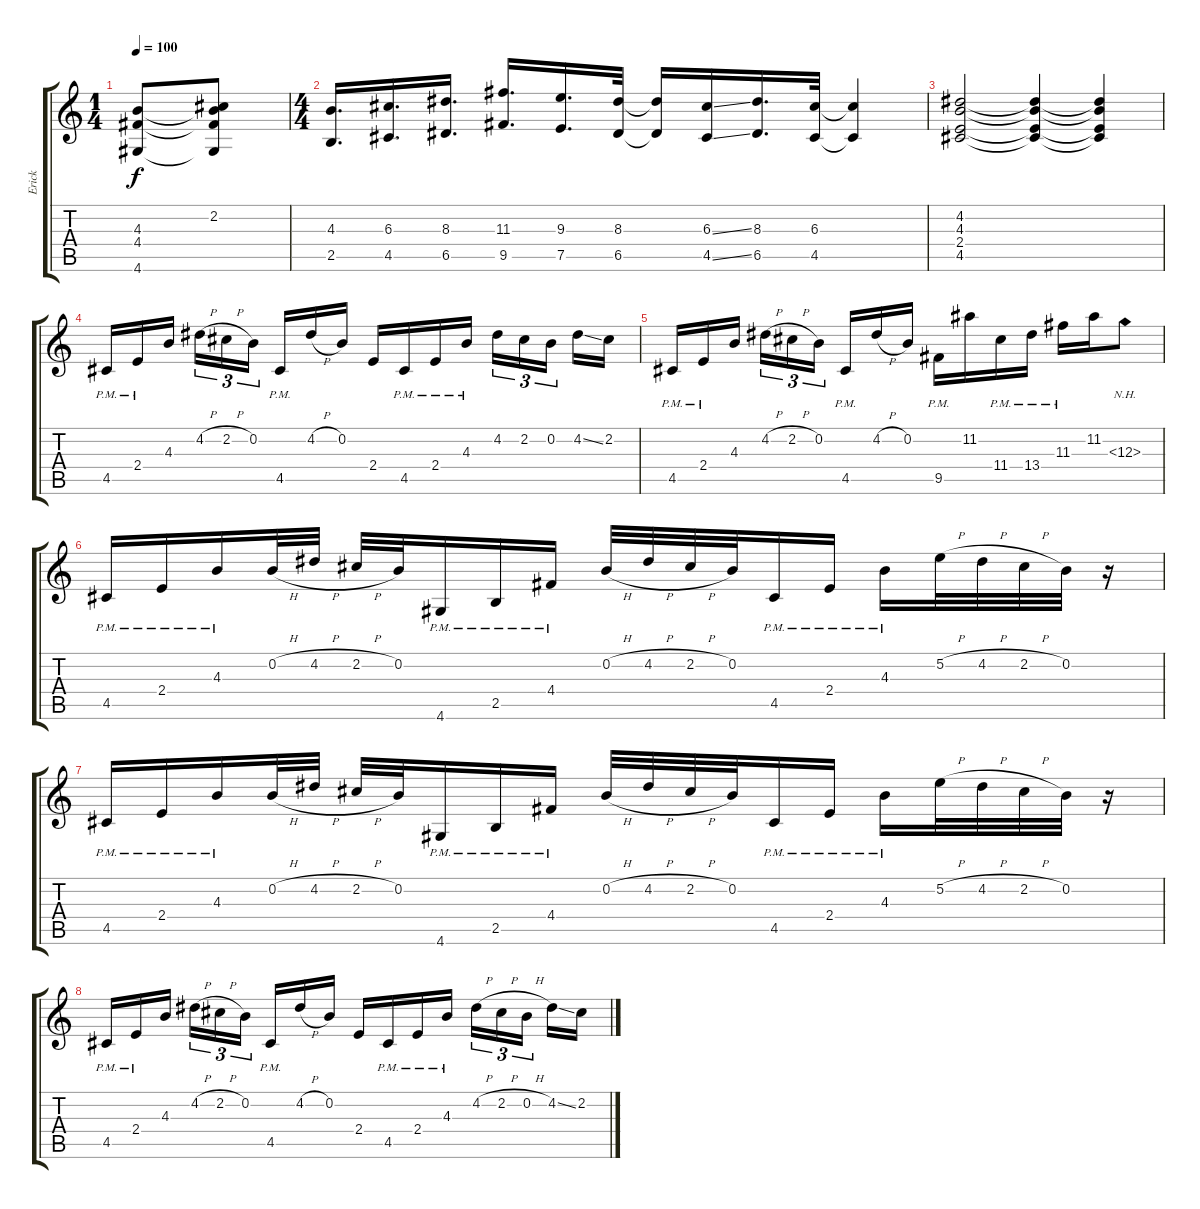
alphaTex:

\track ("Erick" "Erick") {instrument distortionguitar}
\staff {score tabs}
\tuning (E4 B3 G3 D3 A2 E2) {hide}
\ts (1 4)
\tempo 100
\clef g2
\ks c
(4.3 4.4 4.6).8{dy f} (2.2 4.3{t} 4.4{t} 4.6{t}).8 |
\ts (4 4)
(4.3 2.5).16{d} (6.3 4.5).16{d} (8.3 6.5).16{d} (11.3 9.5).16{d} (9.3 7.5).16{d} (8.3 6.5).32 (8.3{t} 6.5{t}).16 (6.3{ss} 4.5{ss}).16 (8.3 6.5).16{d} (6.3 4.5).32 (6.3{t} 4.5{t}).4 |
(4.2 4.3 2.4 4.5).2 (4.2{t} 4.3{t} 2.4{t} 4.5{t}).4 (4.2{t} 4.3{t} 2.4{t} 4.5{t}).4 |
4.5{pm}.16 2.4{pm}.16 4.3.16 4.2{h}.16{tu (3 2)} 2.2{h}.16{tu (3 2)} 0.2.16{tu (3 2)} 4.5{pm}.16 4.2{h}.16 0.2.16 2.4.16 4.5{pm}.16 2.4{pm}.16 4.3{pm}.16 4.2.16{tu (3 2)} 2.2.16{tu (3 2)} 0.2.16{tu (3 2)} 4.2{ss}.16 2.2.16 |
4.5{pm}.16 2.4{pm}.16 4.3.16 4.2{h}.16{tu (3 2)} 2.2{h}.16{tu (3 2)} 0.2.16{tu (3 2)} 4.5{pm}.16 4.2{h}.16 0.2.16 9.5{pm}.16 11.2.16 11.4{pm}.16 13.4{pm}.16 11.3{pm}.16 11.2.16 11.3{nh}.8 |
4.5{pm}.16 2.4{pm}.16 4.3{pm}.16 0.2{h}.32 4.2{h}.32 2.2{h}.32 0.2.32 4.6{pm}.16 2.5{pm}.16 4.4{pm}.16 0.2{h}.32 4.2{h}.32 2.2{h}.32 0.2.32 4.5{pm}.16 2.4{pm}.16 4.3{pm}.16 5.2{h}.32 4.2{h}.32 2.2{h}.32 0.2.32 r.16 |
4.5{pm}.16 2.4{pm}.16 4.3{pm}.16 0.2{h}.32 4.2{h}.32 2.2{h}.32 0.2.32 4.6{pm}.16 2.5{pm}.16 4.4{pm}.16 0.2{h}.32 4.2{h}.32 2.2{h}.32 0.2.32 4.5{pm}.16 2.4{pm}.16 4.3{pm}.16 5.2{h}.32 4.2{h}.32 2.2{h}.32 0.2.32 r.16 |
4.5{pm}.16 2.4{pm}.16 4.3.16 4.2{h}.16{tu (3 2)} 2.2{h}.16{tu (3 2)} 0.2.16{tu (3 2)} 4.5{pm}.16 4.2{h}.16 0.2.16 2.4.16 4.5{pm}.16 2.4{pm}.16 4.3{pm}.16 4.2{h}.16{tu (3 2)} 2.2{h}.16{tu (3 2)} 0.2{h}.16{tu (3 2)} 4.2{ss}.16 2.2.16
